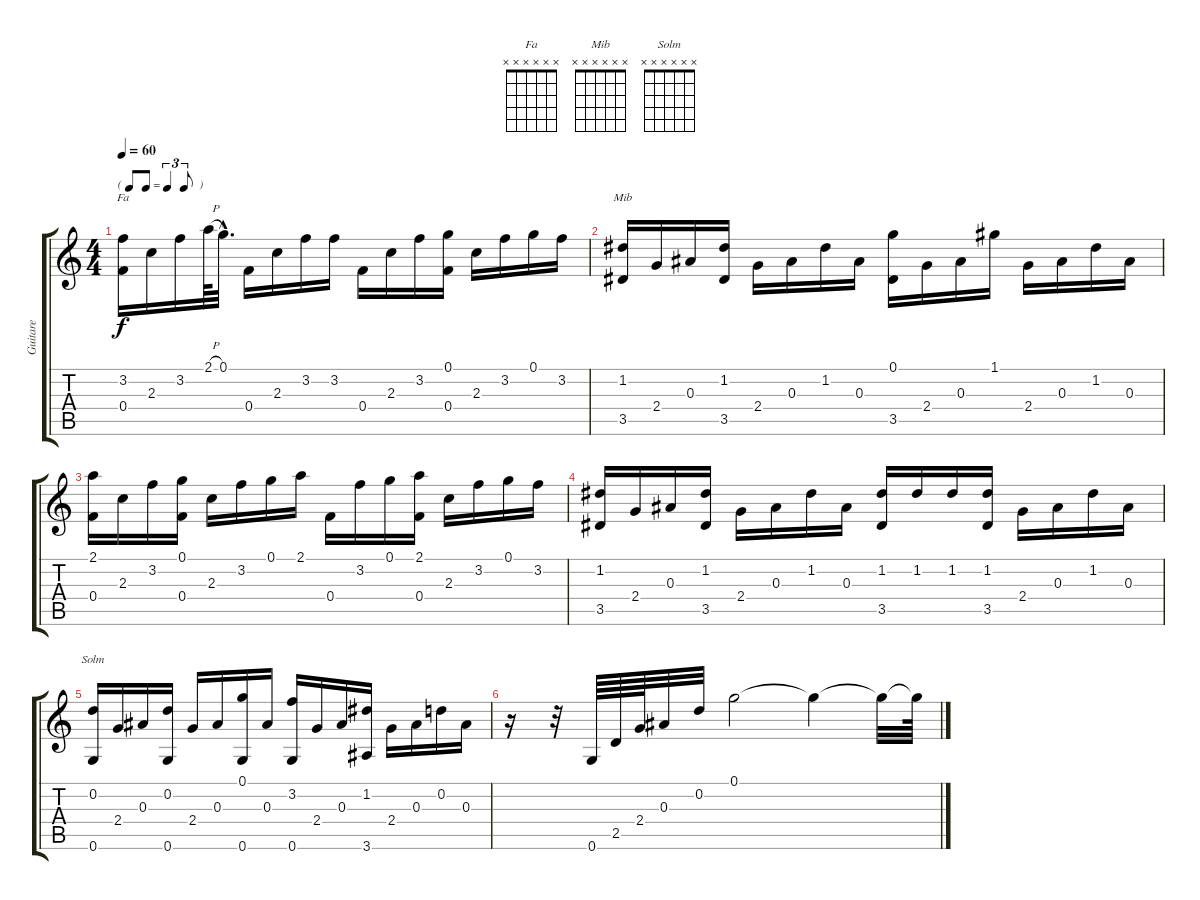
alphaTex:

\track ("Guitare" "Guitare") {instrument acousticguitarsteel}
\staff {score tabs}
\tuning (G4 D4 Bb3 F3 C3 G2) {hide}
\chord ("Fa" x x x x x x) {firstfret 0}
\chord ("Mib" x x x x x x) {firstfret 0}
\chord ("Solm" x x x x x x) {firstfret 0}
\ts (4 4)
\tf triplet8th
\tempo 60
\clef g2
\ks c
(3.2 0.4).16{ch "Fa" dy f} 2.3.16 3.2.16 2.1{h}.64 0.1{hac}.32{d} 0.4.16 2.3.16 3.2.16 3.2.16 0.4.16 2.3.16 3.2.16 (0.1 0.4).16 2.3.16 3.2.16 0.1.16 3.2.16 |
(1.2 3.5).16{ch "Mib"} 2.4.16 0.3.16 (1.2 3.5).16 2.4.16 0.3.16 1.2.16 0.3.16 (0.1 3.5).16 2.4.16 0.3.16 1.1.16 2.4.16 0.3.16 1.2.16 0.3.16 |
(2.1 0.4).16 2.3.16 3.2.16 (0.1 0.4).16 2.3.16 3.2.16 0.1.16 2.1.16 0.4.16 3.2.16 0.1.16 (2.1 0.4).16 2.3.16 3.2.16 0.1.16 3.2.16 |
(1.2 3.5).16 2.4.16 0.3.16 (1.2 3.5).16 2.4.16 0.3.16 1.2.16 0.3.16 (1.2 3.5).16 1.2.16 1.2.16 (1.2 3.5).16 2.4.16 0.3.16 1.2.16 0.3.16 |
(0.2 0.6).16{ch "Solm"} 2.4.16 0.3.16 (0.2 0.6).16 2.4.16 0.3.16 (0.1 0.6).16 0.3.16 (3.2 0.6).16 2.4.16 0.3.16 (1.2 3.6).16 2.4.16 0.3.16 0.2.16 0.3.16 |
r.16 r.32 0.6.64 2.5.64 2.4.64 0.3.32 0.2.32 0.1.2 0.1{t}.4 0.1{t}.32 0.1{t}.64
